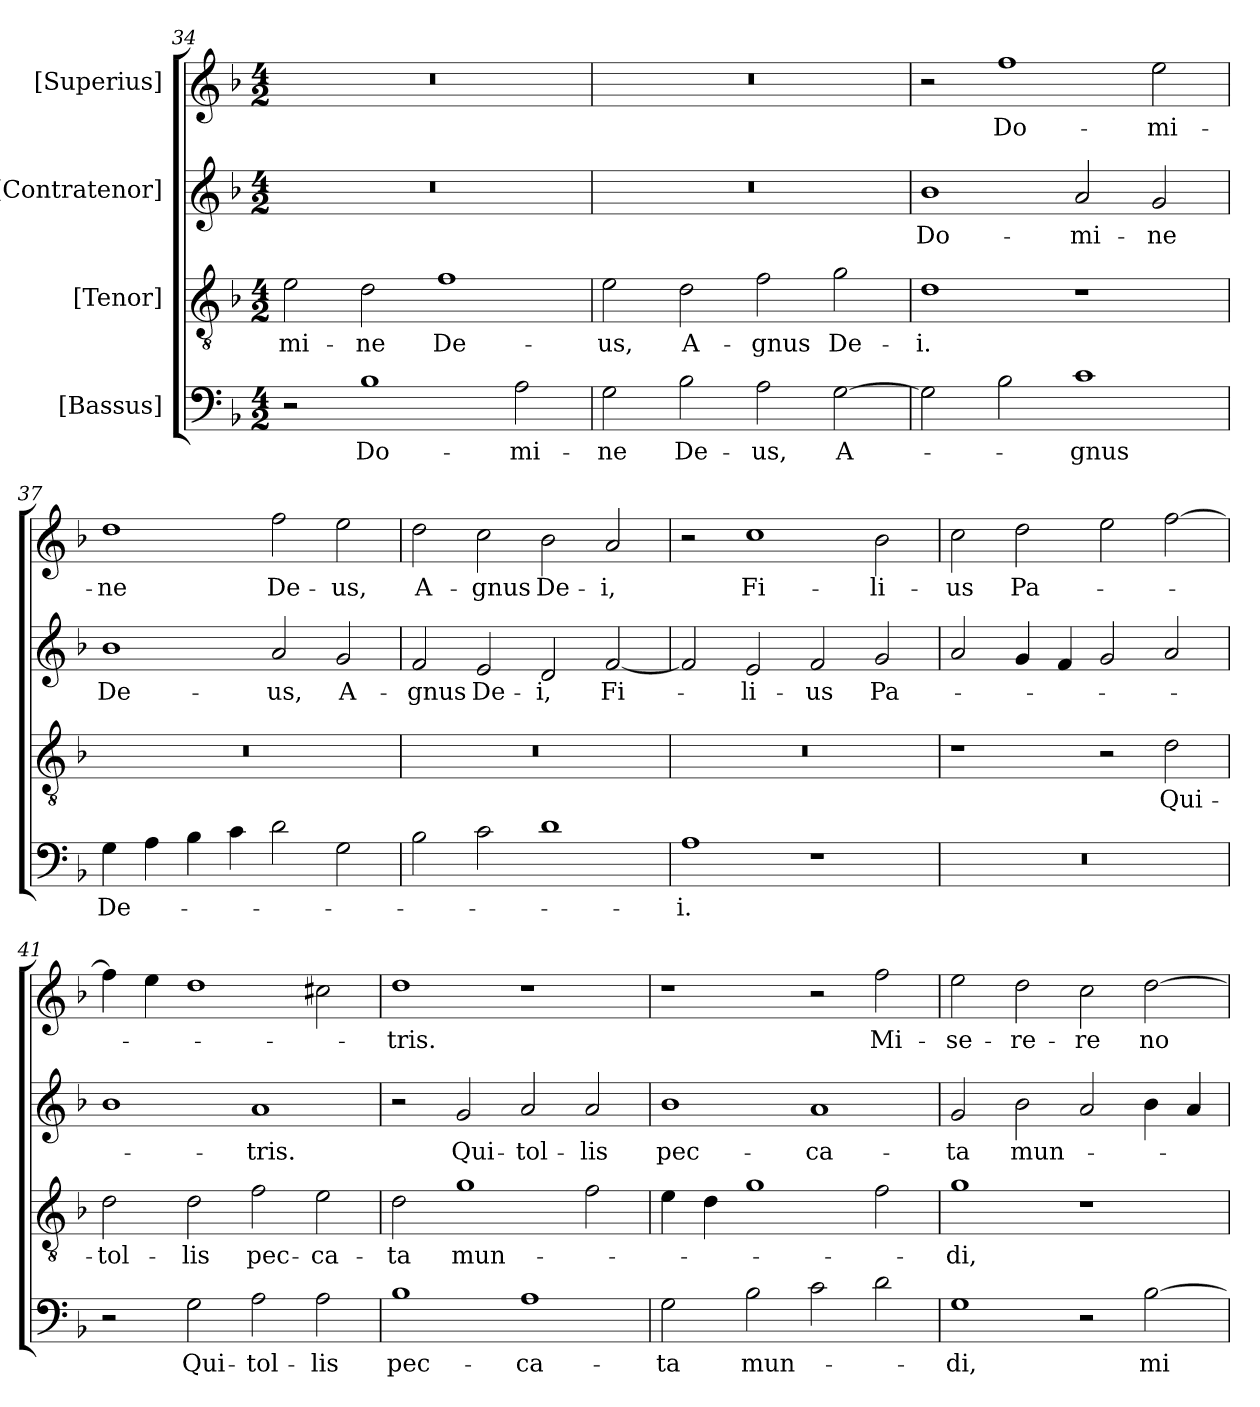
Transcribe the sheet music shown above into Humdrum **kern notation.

**kern	**text	**kern	**text	**kern	**text	**kern	**text
*part4	*part4	*part3	*part3	*part2	*part2	*part1	*part1
*staff4	*staff4	*staff3	*staff3	*staff2	*staff2	*staff1	*staff1
*I"[Bassus]	*	*I"[Tenor]	*	*I"[Contratenor]	*	*I"[Superius]	*
*clefF4	*	*clefGv2	*	*clefG2	*	*clefG2	*
*k[b-]	*	*k[b-]	*	*k[b-]	*	*k[b-]	*
*M4/2	*	*M4/2	*	*M4/2	*	*M4/2	*
=34	=34	=34	=34	=34	=34	=34	=34
2r	.	2e\	-mi-	0r	.	0r	.
1B-\	Do-	2d\	-ne	.	.	.	.
.	.	1f\	De-	.	.	.	.
2A\	-mi-	.	.	.	.	.	.
=35	=35	=35	=35	=35	=35	=35	=35
2G\	-ne	2e\	-us,	0r	.	0r	.
2B-\	De-	2d\	A-	.	.	.	.
2A\	-us,	2f\	-gnus	.	.	.	.
[2G\	A-	2g\	De-	.	.	.	.
=36	=36	=36	=36	=36	=36	=36	=36
2G\]	.	1d\	-i.	1b-\	Do-	2r	.
2B-\	.	.	.	.	.	1ff\	Do-
1c\	-gnus	1r	.	2a/	-mi-	.	.
.	.	.	.	2g/	-ne	2ee\	-mi-
=37	=37	=37	=37	=37	=37	=37	=37
4G\	De-	0r	.	1b-\	De-	1dd\	-ne
4A\	.	.	.	.	.	.	.
4B-\	.	.	.	.	.	.	.
4c\	.	.	.	.	.	.	.
2d\	.	.	.	2a/	-us,	2ff\	De-
2G\	.	.	.	2g/	A-	2ee\	-us,
=38	=38	=38	=38	=38	=38	=38	=38
2B-\	.	0r	.	2f/	-gnus	2dd\	A-
2c\	.	.	.	2e/	De-	2cc\	-gnus
1d\	.	.	.	2d/	-i,	2b-\	De-
.	.	.	.	[2f/	Fi-	2a/	-i,
=39	=39	=39	=39	=39	=39	=39	=39
1A\	-i.	0r	.	2f/]	.	2r	.
.	.	.	.	2e/	-li-	1cc\	Fi-
1r	.	.	.	2f/	-us	.	.
.	.	.	.	2g/	Pa-	2b-\	-li-
=40	=40	=40	=40	=40	=40	=40	=40
0r	.	1r	.	2a/	.	2cc\	-us
.	.	.	.	4g/	.	2dd\	Pa-
.	.	.	.	4f/	.	.	.
.	.	2r	.	2g/	.	2ee\	.
.	.	2d\	Qui-	2a/	.	[2ff\	.
=41	=41	=41	=41	=41	=41	=41	=41
2r	.	2d\	tol-	1b-\	.	4ff\]	.
.	.	.	.	.	.	4ee\	.
2G\	Qui-	2d\	-lis	.	.	1dd\	.
2A\	tol-	2f\	pec-	1a/	-tris.	.	.
2A\	-lis	2e\	-ca-	.	.	2cc#X\	.
=42	=42	=42	=42	=42	=42	=42	=42
1B-\	pec-	2d\	-ta	2r	.	1dd\	-tris.
.	.	1g\	mun-	2g/	Qui-	.	.
1A\	-ca-	.	.	2a/	tol-	1r	.
.	.	2f\	.	2a/	-lis	.	.
=43	=43	=43	=43	=43	=43	=43	=43
2G\	-ta	4e\	.	1b-\	pec-	1r	.
.	.	4d\	.	.	.	.	.
2B-\	mun-	1g\	.	.	.	.	.
2c\	.	.	.	1a/	-ca-	2r	.
2d\	.	2f\	.	.	.	2ff\	Mi-
=44	=44	=44	=44	=44	=44	=44	=44
1G\	-di,	1g\	-di,	2g/	-ta	2ee\	-se-
.	.	.	.	2b-\	mun-	2dd\	-re-
2r	.	1r	.	2a/	.	2cc\	-re
[2B-\	mi-	.	.	4b-\	.	[2dd\	no-
.	.	.	.	4a/	.	.	.
=	=	=	=	=	=	=	=
*-	*-	*-	*-	*-	*-	*-	*-
